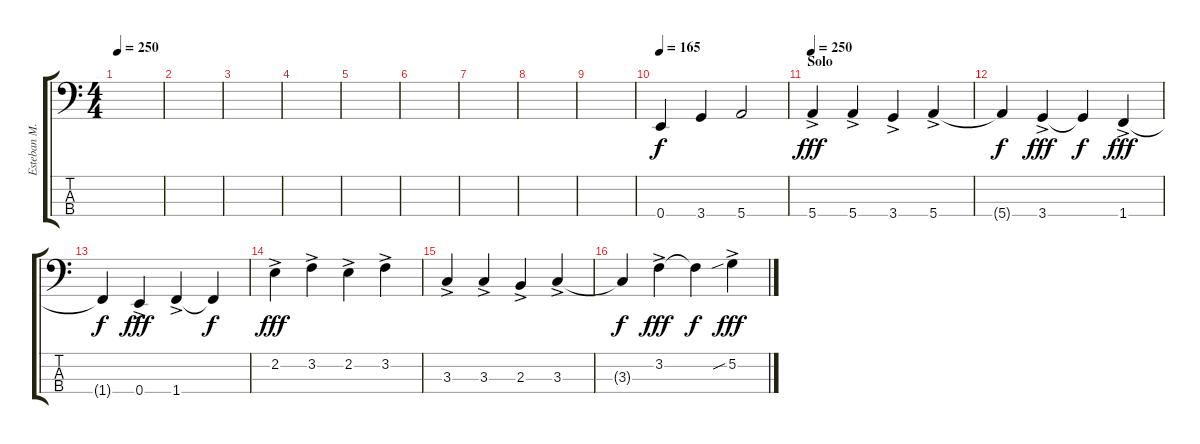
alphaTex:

\track ("Esteban M." "Esteban M.") {instrument electricbasspick}
\staff {score tabs}
\tuning (G2 D2 A1 E1) {hide}
\ts (4 4)
\tempo 250
\clef f4
\ks c
|
|
|
|
|
|
|
|
|
\tempo 165
0.4.4 3.4.4 5.4.2 |
\section ("" "Solo")
\tempo 250
5.4{ac}.4{dy fff volume 16} 5.4{ac}.4 3.4{ac}.4 5.4{ac}.4 |
5.4{t}.4{dy f} 3.4{ac}.4{dy fff} 3.4{t}.4{dy f} 1.4{ac}.4{dy fff} |
1.4{t}.4{dy f} 0.4{ac}.4{dy fff} 1.4{ac}.4 1.4{t}.4{dy f} |
2.2{ac}.4{dy fff} 3.2{ac}.4 2.2{ac}.4 3.2{ac}.4 |
3.3{ac}.4 3.3{ac}.4 2.3{ac}.4 3.3{ac}.4 |
3.3{t}.4{dy f} 3.2{ac}.4{dy fff} 3.2{t}.4{dy f} 5.2{sib ac}.4{dy fff}
